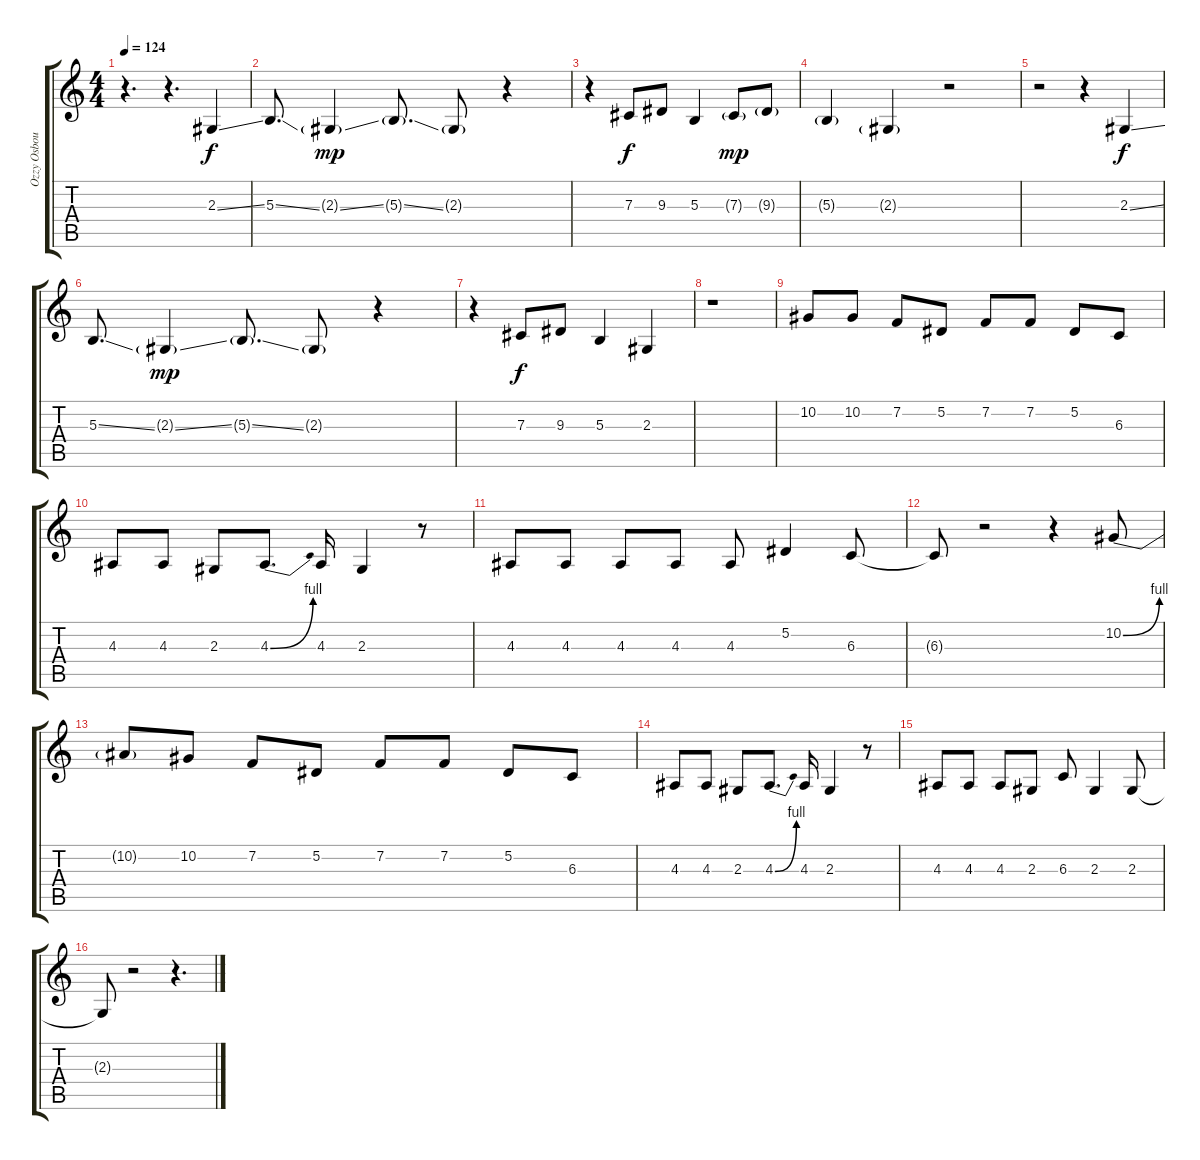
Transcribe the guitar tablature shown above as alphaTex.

\track ("Ozzy Osbourne" "Ozzy Osbou") {instrument accordion}
\staff {score tabs}
\tuning (Eb4 Bb3 Gb3 Db3 Ab2 Eb2) {hide}
\ts (4 4)
\tempo 124
\clef g2
\ks c
r.4{d dy f} r.4{d} 2.3{ss}.4 |
5.3{ss}.8{d} 2.3{ss g}.4{dy mp} 5.3{ss g}.8{d} 2.3{g}.8 r.4 |
r.4 7.3.8{dy f} 9.3.8 5.3.4 7.3{g}.8{dy mp} 9.3{g}.8 |
5.3{g}.4 2.3{g}.4 r.2 |
r.2 r.4 2.3{ss}.4{dy f} |
5.3{ss}.8{d} 2.3{ss g}.4{dy mp} 5.3{ss g}.8{d} 2.3{g}.8 r.4 |
r.4 7.3.8{dy f} 9.3.8 5.3.4 2.3.4 |
r.1 |
10.2.8 10.2.8 7.2.8 5.2.8 7.2.8 7.2.8 5.2.8 6.3.8 |
4.3.8 4.3.8 2.3.8 4.3{be (bend 0 0 60 4)}.8{d} 4.3.16 2.3.4 r.8 |
4.3.8 4.3.8 4.3.8 4.3.8 4.3.8 5.2.4 6.3.8 |
6.3{t}.8 r.2 r.4 10.2{be (bend 0 0 60 4)}.8 |
10.2{t}.8 10.2.8 7.2.8 5.2.8 7.2.8 7.2.8 5.2.8 6.3.8 |
4.3.8 4.3.8 2.3.8 4.3{be (bend 0 0 60 4)}.8{d} 4.3.16 2.3.4 r.8 |
4.3.8 4.3.8 4.3.8 2.3.8 6.3.8 2.3.4 2.3.8 |
2.3{t}.8 r.2 r.4{d}
